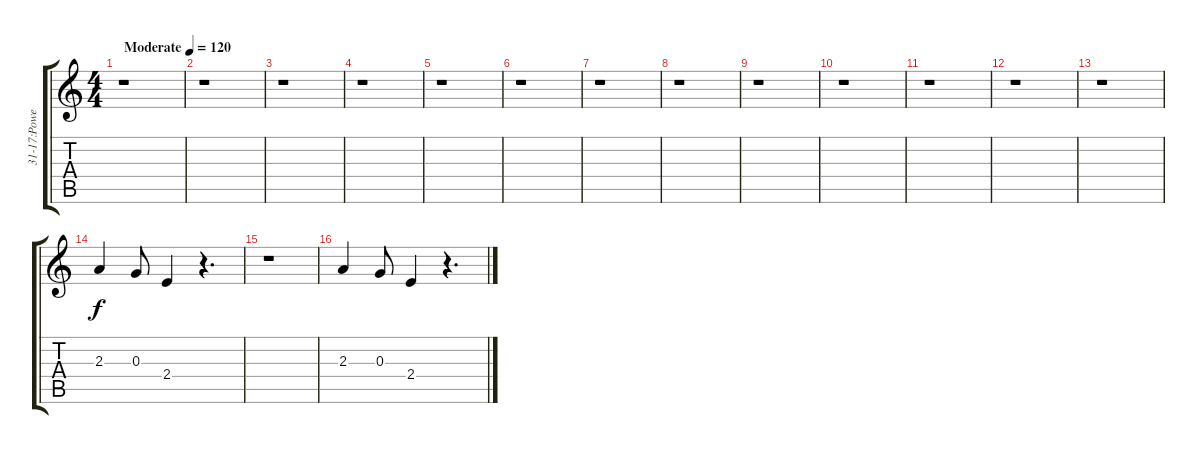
\track ("31-17:Power Gt.2" "31-17:Powe") {instrument distortionguitar}
\staff {score tabs}
\tuning (E4 B3 G3 D3 A2 E2) {hide}
\ts (4 4)
\tempo (120 "Moderate")
\clef g2
\ks c
r.1{dy f instrument distortionguitar} |
r.1 |
r.1 |
r.1 |
r.1 |
r.1 |
r.1 |
r.1 |
r.1 |
r.1 |
r.1 |
r.1 |
r.1 |
2.3.4 0.3.8 2.4.4 r.4{d} |
r.1 |
2.3.4 0.3.8 2.4.4 r.4{d}
